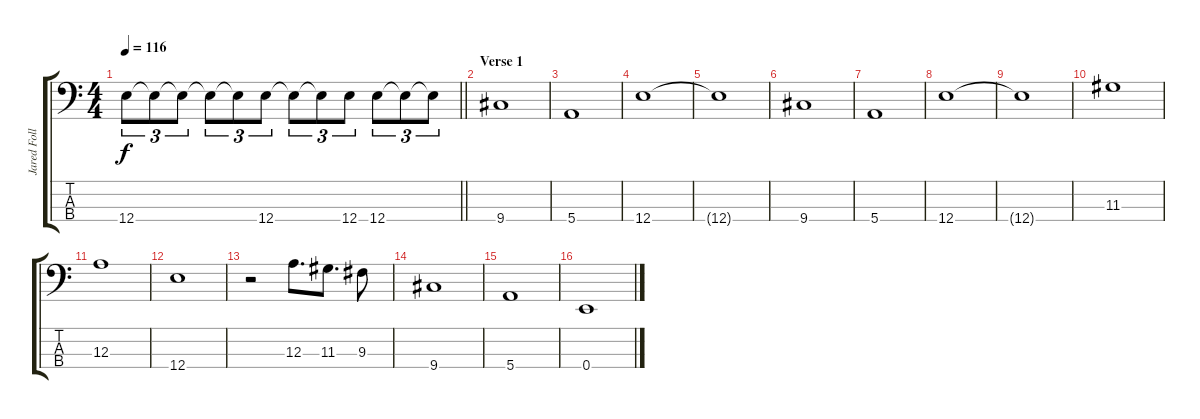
\track ("Jared Followill" "Jared Foll") {instrument electricbasspick}
\staff {score tabs}
\tuning (G2 D2 A1 E1) {hide}
\ts (4 4)
\tempo 116
\clef f4
\barLineRight lightlight
\ks c
12.4.8{tu (3 2) dy f} 12.4{t}.8{tu (3 2)} 12.4{t}.8{tu (3 2)} 12.4{t}.8{tu (3 2)} 12.4{t}.8{tu (3 2)} 12.4.8{tu (3 2)} 12.4{t}.8{tu (3 2)} 12.4{t}.8{tu (3 2)} 12.4.8{tu (3 2)} 12.4.8{tu (3 2)} 12.4{t}.8{tu (3 2)} 12.4{t}.8{tu (3 2)} |
\section ("" "Verse 1")
9.4.1 |
5.4.1 |
12.4.1 |
12.4{t}.1 |
9.4.1 |
5.4.1 |
12.4.1 |
12.4{t}.1 |
11.3.1 |
12.3.1 |
12.4.1 |
r.2 12.3.8{d} 11.3.8{d} 9.3.8 |
9.4.1 |
5.4.1 |
0.4.1
